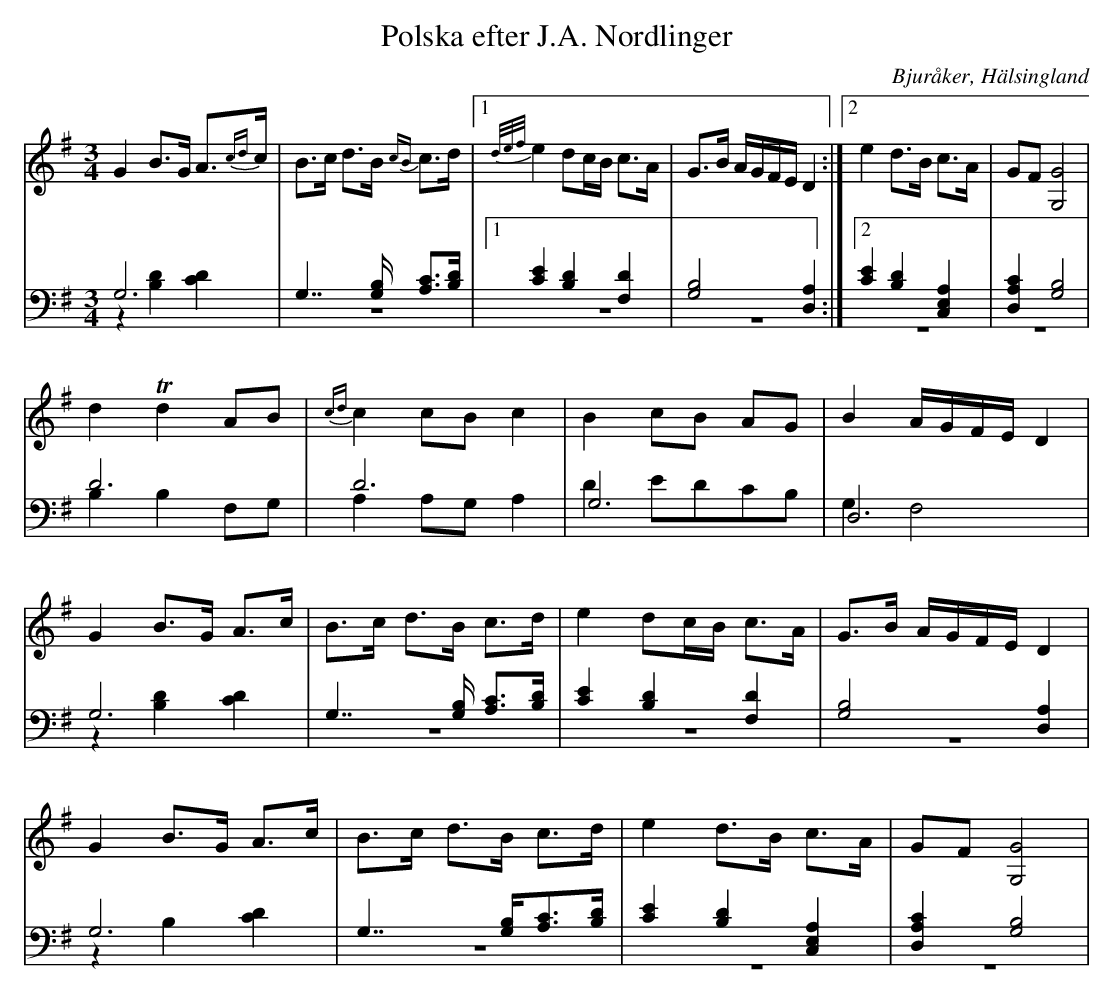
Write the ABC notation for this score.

X:1
T: Polska efter J.A. Nordlinger
O: Bjuråker, Hälsingland
M: 3/4
L: 1/8
K: G
V:1
V:2
V:3 merge
V:1
G2 B>G A>{cd2/3}c|B>c d>B {cB}c>d |1 {d/e/f/}e2 dc/B/ c>A| G>B A/G/F/E/ D2:|2 e2 d>B c>A|GF [G4G,4]  |
 d2 Td2 AB|{cd}c2 cB c2|B2 cB AG|B2 A/G/F/E/ D2 |
G2 B>G A>c|B>c d>B c>d |e2 dc/B/ c>A|G>B A/G/F/E/ D2 |
G2 B>G A>c |B>c d>B c>d|e2 d>B c>A|GF [G,4G4] |
V:2 clef=bass
 G,6|G,7/2 [G,/B,/] [A,C]>[B,D]|1 [C2E2] [B,2D2] [F,2D2]| [G,4B,4] [D,2A,2]:|2 [C2E2] [B,2D2] [C,2E,2A,2]| [D,2A,2C2] [G,4B,4]|
D6 |D6 |G,6|D,6 |
G,6 | G,7/2 [G,/B,/] [A,C]>[B,D]| [C2E2] [B,2D2] [F,2D2]| [G,4B,4] [D,2A,2]|
G,6 |G,7/2 [G,/B,/][A,C]>[B,D]|[C2E2] [B,2D2] [C,2E,2A,2]|[D,2A,2C2] [G,4B,4] |
V:3 clef=bass
z2 [B,2D2] [C2D2]| z6|1 z6| z6:|2 z6|  z6|
B,2 B,2 F,G, |A,2 A,G, A,2 |D2 EDCB,|G,2 F,4 |
z2 [B,2D2] [C2D2]| z6 |z6 |z6|
z2 B,2 [C2D2] |z6|z6|z6|
